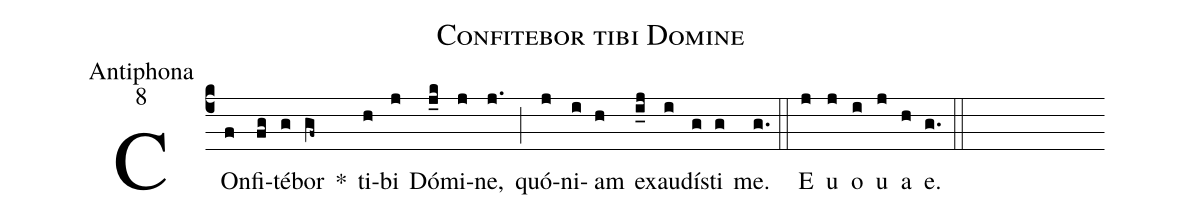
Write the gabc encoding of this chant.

name:Confitebor tibi Domine;
office-part:Antiphona;
mode:8;
%%
(c4) COn(f)fi(fg)té(g)bor(gf~) *() ti(h)bi(j) Dó(j_k)mi(j)ne,(j.) (;) quó(j)ni(i)am(h) ex(i_j)au(i)dí(g)sti(g) me.(g.) (::) <eu>E(j) u(j) o(i) u(j) a(h) e.</eu>(g.) (::)
